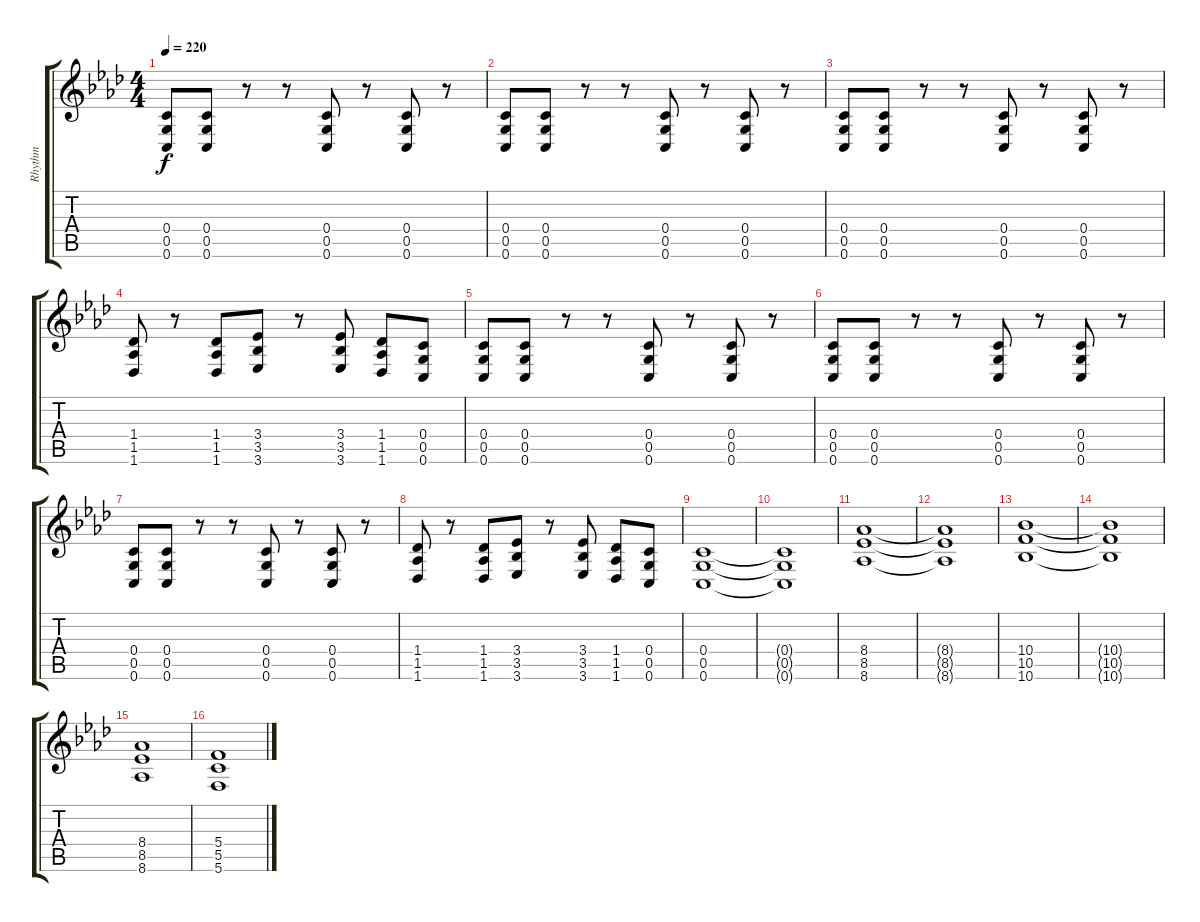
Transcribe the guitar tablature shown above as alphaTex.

\track ("Rhythm" "Rhythm") {instrument distortionguitar}
\staff {score tabs}
\tuning (D4 A3 F3 C3 G2 C2) {hide}
\ts (4 4)
\tempo 220
\clef g2
\ks fminor
(0.4 0.5 0.6).8{dy f} (0.4 0.5 0.6).8 r.8 r.8 (0.4 0.5 0.6).8 r.8 (0.4 0.5 0.6).8 r.8 |
(0.4 0.5 0.6).8 (0.4 0.5 0.6).8 r.8 r.8 (0.4 0.5 0.6).8 r.8 (0.4 0.5 0.6).8 r.8 |
(0.4 0.5 0.6).8 (0.4 0.5 0.6).8 r.8 r.8 (0.4 0.5 0.6).8 r.8 (0.4 0.5 0.6).8 r.8 |
(1.4 1.5 1.6).8 r.8 (1.4 1.5 1.6).8 (3.4 3.5 3.6).8 r.8 (3.4 3.5 3.6).8 (1.4 1.5 1.6).8 (0.4 0.5 0.6).8 |
(0.4 0.5 0.6).8 (0.4 0.5 0.6).8 r.8 r.8 (0.4 0.5 0.6).8 r.8 (0.4 0.5 0.6).8 r.8 |
(0.4 0.5 0.6).8 (0.4 0.5 0.6).8 r.8 r.8 (0.4 0.5 0.6).8 r.8 (0.4 0.5 0.6).8 r.8 |
(0.4 0.5 0.6).8 (0.4 0.5 0.6).8 r.8 r.8 (0.4 0.5 0.6).8 r.8 (0.4 0.5 0.6).8 r.8 |
(1.4 1.5 1.6).8 r.8 (1.4 1.5 1.6).8 (3.4 3.5 3.6).8 r.8 (3.4 3.5 3.6).8 (1.4 1.5 1.6).8 (0.4 0.5 0.6).8 |
(0.4 0.5 0.6).1 |
(0.4{t} 0.5{t} 0.6{t}).1 |
(8.4 8.5 8.6).1 |
(8.4{t} 8.5{t} 8.6{t}).1 |
(10.4 10.5 10.6).1 |
(10.4{t} 10.5{t} 10.6{t}).1 |
(8.4 8.5 8.6).1 |
(5.4 5.5 5.6).1
